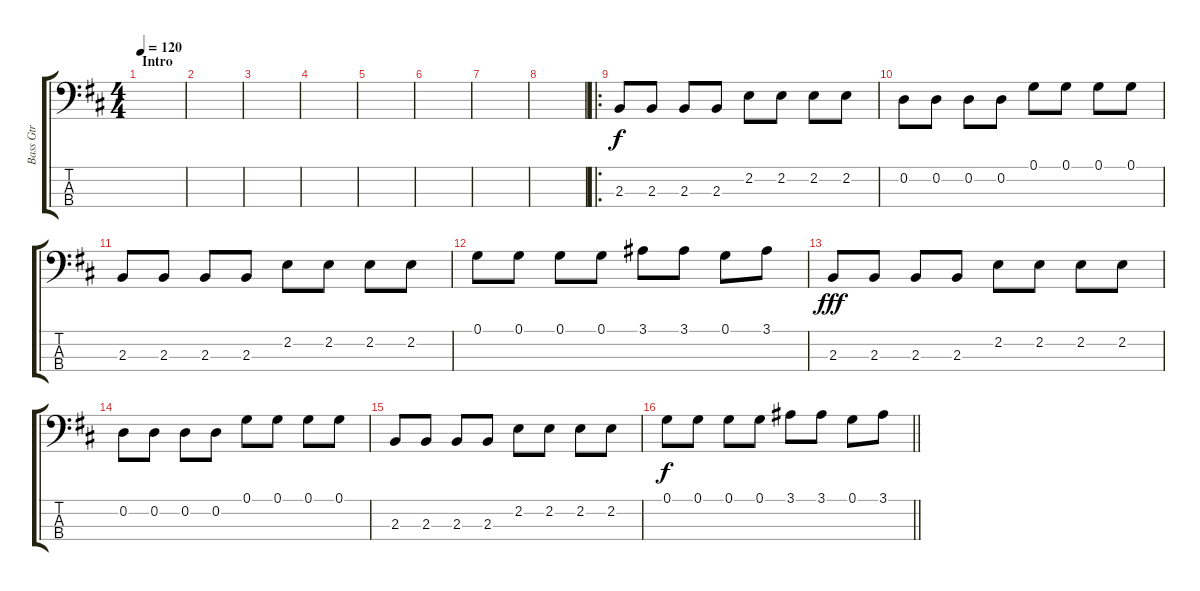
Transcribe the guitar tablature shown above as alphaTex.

\track ("Bass Gtr" "Bass Gtr") {instrument electricbassfinger}
\staff {score tabs}
\tuning (G2 D2 A1 E1) {hide}
\ts (4 4)
\section ("" "Intro")
\tempo 120
\clef f4
\ks bminor
|
|
|
|
|
|
|
|
\ro
2.3.8 2.3.8 2.3.8 2.3.8 2.2.8 2.2.8 2.2.8 2.2.8 |
0.2.8 0.2.8 0.2.8 0.2.8 0.1.8 0.1.8 0.1.8 0.1.8 |
2.3.8 2.3.8 2.3.8 2.3.8 2.2.8 2.2.8 2.2.8 2.2.8 |
0.1.8{dy f} 0.1.8 0.1.8 0.1.8 3.1.8 3.1.8 0.1.8 3.1.8 |
2.3.8{dy fff} 2.3.8 2.3.8 2.3.8 2.2.8 2.2.8 2.2.8 2.2.8 |
0.2.8 0.2.8 0.2.8 0.2.8 0.1.8 0.1.8 0.1.8 0.1.8 |
2.3.8 2.3.8 2.3.8 2.3.8 2.2.8 2.2.8 2.2.8 2.2.8 |
\barLineRight lightlight
0.1.8{dy f} 0.1.8 0.1.8 0.1.8 3.1.8 3.1.8 0.1.8 3.1.8
